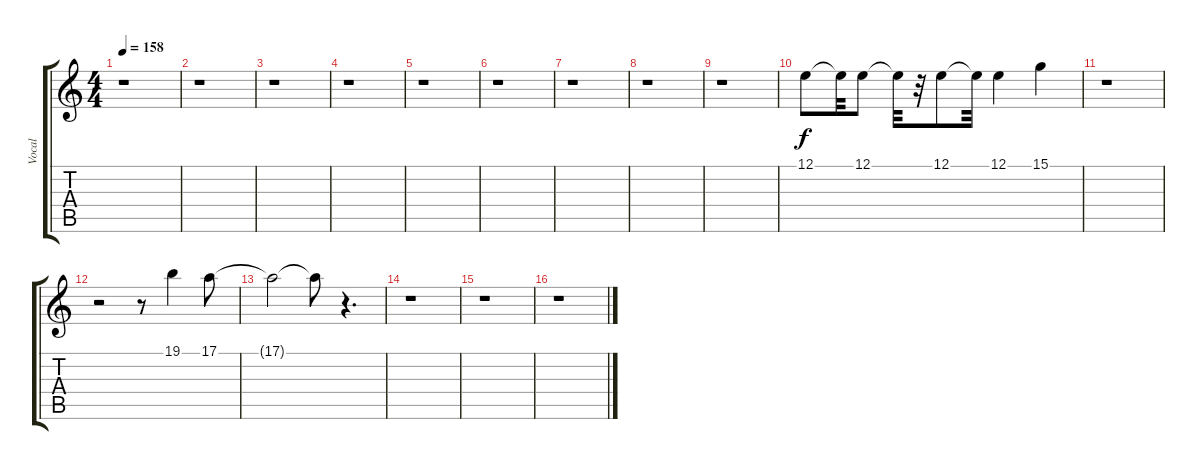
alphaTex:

\track ("Vocal" "Vocal") {instrument synthvoice}
\staff {score tabs}
\tuning (E4 B3 G3 D3 A2 E2) {hide}
\ts (4 4)
\tempo 158
\clef g2
\ks c
r.1{dy f} |
r.1 |
r.1 |
r.1 |
r.1 |
r.1 |
r.1 |
r.1 |
r.1 |
12.1.8 12.1{t}.32 12.1.8 12.1{t}.32 r.32 12.1.8 12.1{t}.32 12.1.4 15.1.4 |
r.1 |
r.2 r.8 19.1.4 17.1.8 |
17.1{t}.2 17.1{t}.8 r.4{d} |
r.1 |
r.1 |
r.1
